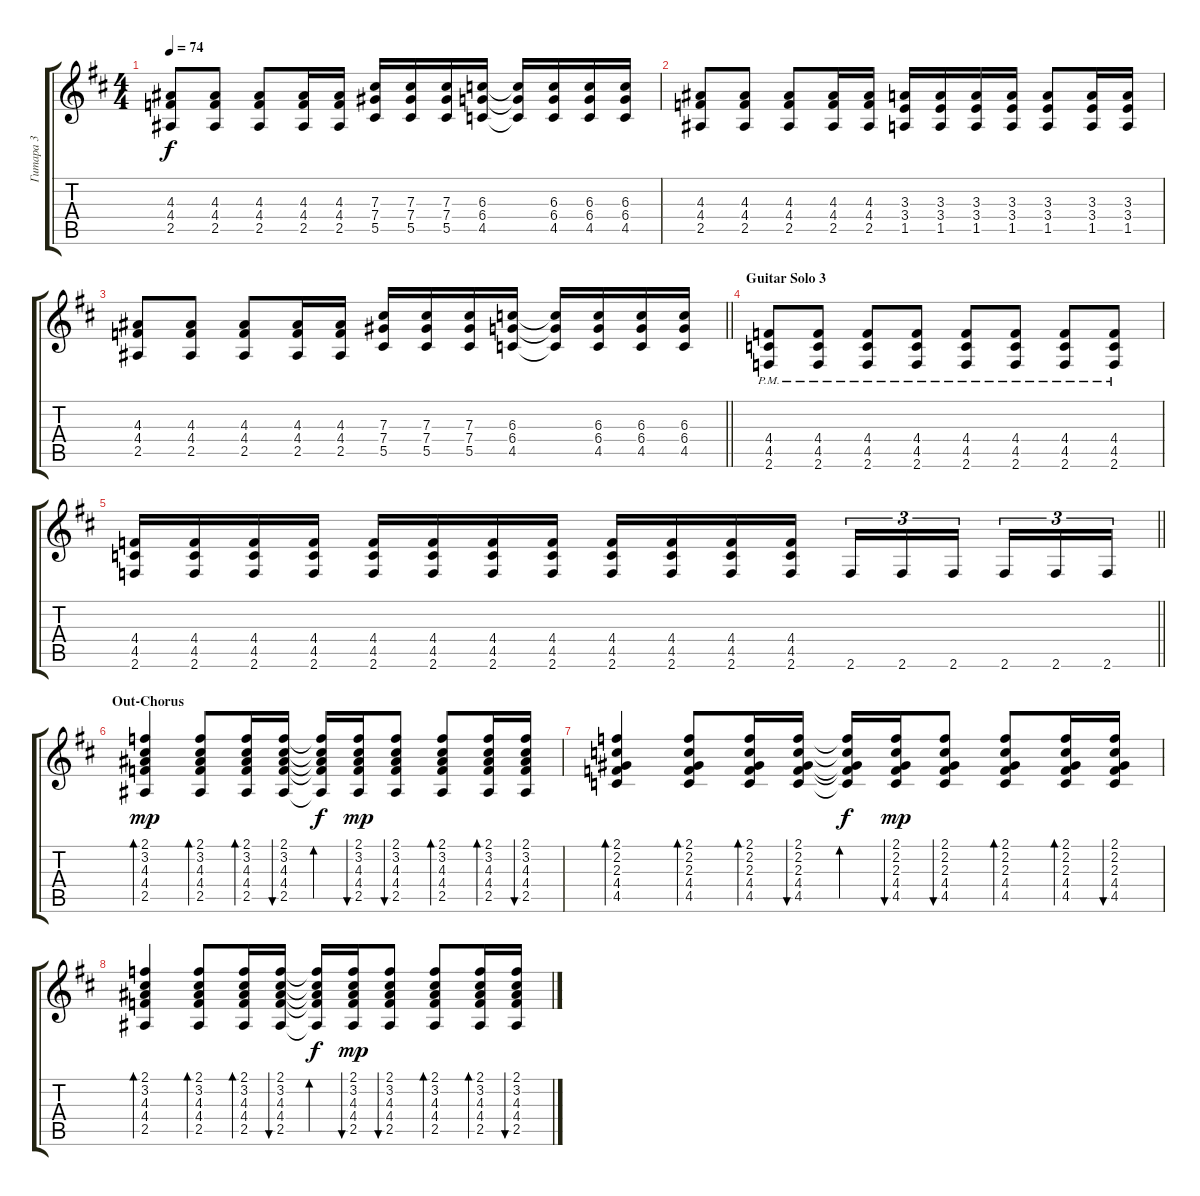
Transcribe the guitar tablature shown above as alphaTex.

\track ("Гитара 3" "Гитара 3") {instrument distortionguitar}
\staff {score tabs}
\tuning (Eb4 Bb3 Gb3 Db3 Ab2 Eb2) {hide}
\ts (4 4)
\tempo 74
\clef g2
\ks bminor
(4.3 4.4 2.5).8{dy f} (4.3 4.4 2.5).8 (4.3 4.4 2.5).8 (4.3 4.4 2.5).16 (4.3 4.4 2.5).16 (7.3 7.4 5.5).16 (7.3 7.4 5.5).16 (7.3 7.4 5.5).16 (6.3 6.4 4.5).16 (6.3{t} 6.4{t} 4.5{t}).16 (6.3 6.4 4.5).16 (6.3 6.4 4.5).16 (6.3 6.4 4.5).16 |
(4.3 4.4 2.5).8 (4.3 4.4 2.5).8 (4.3 4.4 2.5).8 (4.3 4.4 2.5).16 (4.3 4.4 2.5).16 (3.3 3.4 1.5).16 (3.3 3.4 1.5).16 (3.3 3.4 1.5).16 (3.3 3.4 1.5).16 (3.3 3.4 1.5).8 (3.3 3.4 1.5).16 (3.3 3.4 1.5).16 |
\barLineRight lightlight
(4.3 4.4 2.5).8 (4.3 4.4 2.5).8 (4.3 4.4 2.5).8 (4.3 4.4 2.5).16 (4.3 4.4 2.5).16 (7.3 7.4 5.5).16 (7.3 7.4 5.5).16 (7.3 7.4 5.5).16 (6.3 6.4 4.5).16 (6.3{t} 6.4{t} 4.5{t}).16 (6.3 6.4 4.5).16 (6.3 6.4 4.5).16 (6.3 6.4 4.5).16 |
\section ("" "Guitar Solo 3")
(4.4{pm} 4.5{pm} 2.6{pm}).8 (4.4{pm} 4.5{pm} 2.6{pm}).8 (4.4{pm} 4.5{pm} 2.6{pm}).8 (4.4{pm} 4.5{pm} 2.6{pm}).8 (4.4{pm} 4.5{pm} 2.6{pm}).8 (4.4{pm} 4.5{pm} 2.6{pm}).8 (4.4{pm} 4.5{pm} 2.6{pm}).8 (4.4{pm} 4.5{pm} 2.6{pm}).8 |
\barLineRight lightlight
(4.4 4.5 2.6).16 (4.4 4.5 2.6).16 (4.4 4.5 2.6).16 (4.4 4.5 2.6).16 (4.4 4.5 2.6).16 (4.4 4.5 2.6).16 (4.4 4.5 2.6).16 (4.4 4.5 2.6).16 (4.4 4.5 2.6).16 (4.4 4.5 2.6).16 (4.4 4.5 2.6).16 (4.4 4.5 2.6).16 2.6.16{tu (3 2)} 2.6.16{tu (3 2)} 2.6.16{tu (3 2) beam splitsecondary} 2.6.16{tu (3 2)} 2.6.16{tu (3 2)} 2.6.16{tu (3 2)} |
\section ("" "Out-Chorus")
(2.1 3.2 4.3 4.4 2.5).4{bd 60 dy mp volume 15 instrument acousticguitarsteel} (2.1 3.2 4.3 4.4 2.5).8{bd 60} (2.1 3.2 4.3 4.4 2.5).16{bd 60} (2.1 3.2 4.3 4.4 2.5).16{bu 60} (2.1{t} 3.2{t} 4.3{t} 4.4{t} 2.5{t}).16{bd 60 dy f} (2.1 3.2 4.3 4.4 2.5).16{bu 60 dy mp} (2.1 3.2 4.3 4.4 2.5).8{bu 60} (2.1 3.2 4.3 4.4 2.5).8{bd 60} (2.1 3.2 4.3 4.4 2.5).16{bd 60} (2.1 3.2 4.3 4.4 2.5).16{bu 60} |
(2.1 2.2 2.3 4.4 4.5).4{bd 60} (2.1 2.2 2.3 4.4 4.5).8{bd 60} (2.1 2.2 2.3 4.4 4.5).16{bd 60} (2.1 2.2 2.3 4.4 4.5).16{bu 60} (2.1{t} 2.2{t} 2.3{t} 4.4{t} 4.5{t}).16{bd 60 dy f} (2.1 2.2 2.3 4.4 4.5).16{bu 60 dy mp} (2.1 2.2 2.3 4.4 4.5).8{bu 60} (2.1 2.2 2.3 4.4 4.5).8{bd 60} (2.1 2.2 2.3 4.4 4.5).16{bd 60} (2.1 2.2 2.3 4.4 4.5).16{bu 60} |
(2.1 3.2 4.3 4.4 2.5).4{bd 60} (2.1 3.2 4.3 4.4 2.5).8{bd 60} (2.1 3.2 4.3 4.4 2.5).16{bd 60} (2.1 3.2 4.3 4.4 2.5).16{bu 60} (2.1{t} 3.2{t} 4.3{t} 4.4{t} 2.5{t}).16{bd 60 dy f} (2.1 3.2 4.3 4.4 2.5).16{bu 60 dy mp} (2.1 3.2 4.3 4.4 2.5).8{bu 60} (2.1 3.2 4.3 4.4 2.5).8{bd 60} (2.1 3.2 4.3 4.4 2.5).16{bd 60} (2.1 3.2 4.3 4.4 2.5).16{bu 60}
